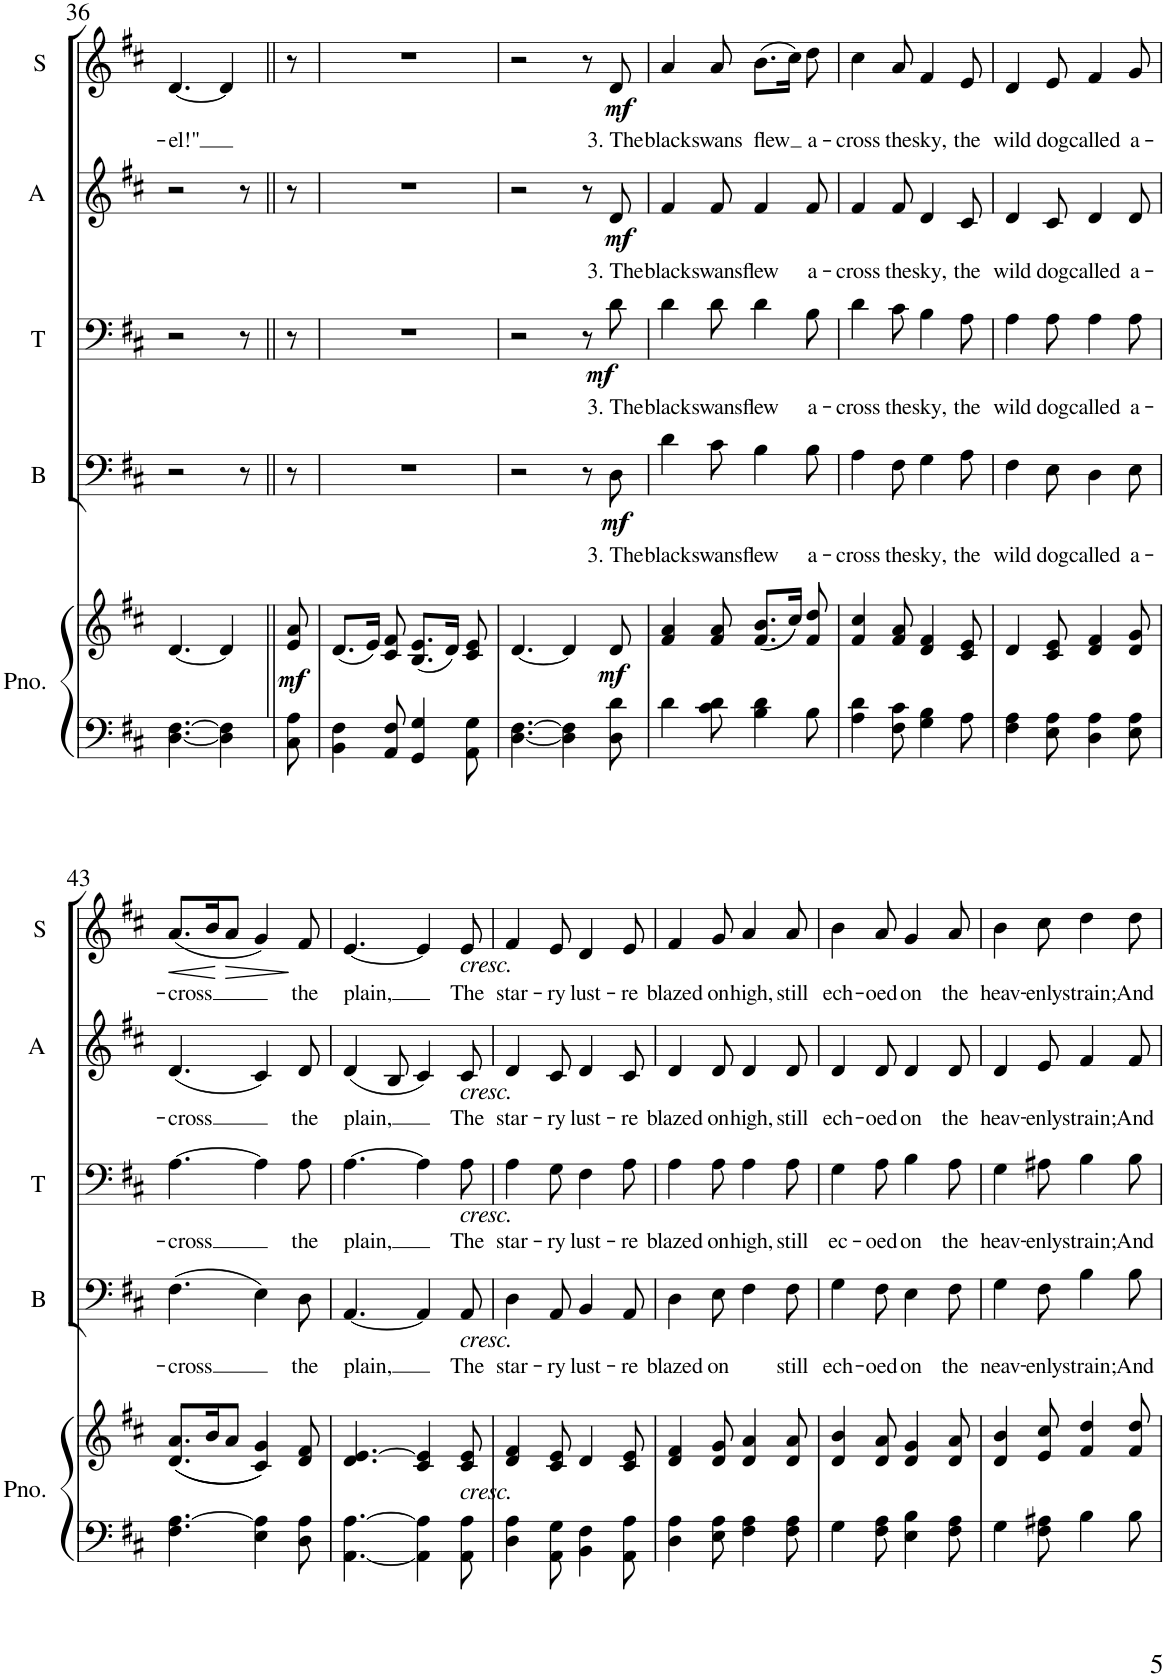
**kern	**kern	**dynam	**kern	**text	**dynam	**kern	**text	**dynam	**kern	**text	**dynam	**kern	**text	**dynam
*part5	*part5	*part5	*part4	*part4	*part4	*part3	*part3	*part3	*part2	*part2	*part2	*part1	*part1	*part1
*staff6	*staff5	*staff5/6	*staff4	*staff4	*staff4	*staff3	*staff3	*staff3	*staff2	*staff2	*staff2	*staff1	*staff1	*staff1
*I"Piano	*	*	*I"Bass	*	*	*I"Tenor	*	*	*I"Alto	*	*	*I"Soprano	*	*
*I'Pno.	*	*	*I'B	*	*	*I'T	*	*	*I'A	*	*	*I'S	*	*
!!LO:PB:g=z
*clefF4	*clefG2	*	*clefF4	*	*	*clefF4	*	*	*clefG2	*	*	*clefG2	*	*
*k[f#c#]	*k[f#c#]	*	*k[f#c#]	*	*	*k[f#c#]	*	*	*k[f#c#]	*	*	*k[f#c#]	*	*
*M6/8	*M6/8	*	*M6/8	*	*	*M6/8	*	*	*M6/8	*	*	*M6/8	*	*
=36	=36	=36	=36	=36	=36	=36	=36	=36	=36	=36	=36	=36	=36	=36
!	!	!	!	!	!	!	!	!	!	!	!	!	!LO:LY:b	!
[4.D\ [4.F#\	[4.d/	.	2r	.	.	2r	.	.	2r	.	.	[4.d/	-el!"	.
4D\] 4F#\]	4d/]	.	.	.	.	.	.	.	.	.	.	4d/]	.	.
.	.	.	8r	.	.	8r	.	.	8r	.	.	.	.	.
=37||	=37||	=37||	=37||	=37||	=37||	=37||	=37||	=37||	=37||	=37||	=37||	=37||	=37||	=37||
!	!	!LO:DY:b	!	!	!	!	!	!	!	!	!	!	!	!
8C#\ 8A\	8e/ 8a/	mf	8r	.	.	8r	.	.	8r	.	.	8r	.	.
=38	=38	=38	=38	=38	=38	=38	=38	=38	=38	=38	=38	=38	=38	=38
4BB\ 4F#\	(8.d/L	.	2.r	.	.	2.r	.	.	2.r	.	.	2.r	.	.
.	16e/Jk)	.	.	.	.	.	.	.	.	.	.	.	.	.
8AA/ 8F#/	8c#/ 8f#/	.	.	.	.	.	.	.	.	.	.	.	.	.
4GG/ 4G/	(8.B/ 8.e/L	.	.	.	.	.	.	.	.	.	.	.	.	.
.	16d/Jk)	.	.	.	.	.	.	.	.	.	.	.	.	.
8AA\ 8G\	8c#/ 8e/	.	.	.	.	.	.	.	.	.	.	.	.	.
=39	=39	=39	=39	=39	=39	=39	=39	=39	=39	=39	=39	=39	=39	=39
[4.D\ [4.F#\	[4.d/	.	2r	.	.	2r	.	.	2r	.	.	2r	.	.
4D\] 4F#\]	4d/]	.	.	.	.	.	.	.	.	.	.	.	.	.
.	.	.	8r	.	.	8r	.	.	8r	.	.	8r	.	.
!	!	!LO:DY:b	!	!LO:LY:b	!LO:DY:b	!	!LO:LY:b	!LO:DY:b	!	!LO:LY:b	!LO:DY:b	!	!LO:LY:b	!LO:DY:b
8D\ 8d\	8d/	mf	8D\	3. The	mf	8d\	3. The	mf	8d/	3. The	mf	8d/	3. The	mf
=40	=40	=40	=40	=40	=40	=40	=40	=40	=40	=40	=40	=40	=40	=40
!	!	!	!	!LO:LY:b	!	!	!LO:LY:b	!	!	!LO:LY:b	!	!	!LO:LY:b	!
4d\	4f#/ 4a/	.	4d\	black	.	4d\	black	.	4f#/	black	.	4a/	black	.
!	!	!	!	!LO:LY:b	!	!	!LO:LY:b	!	!	!LO:LY:b	!	!	!LO:LY:b	!
8c#\ 8d\	8f#/ 8a/	.	8c#\	swans	.	8d\	swans	.	8f#/	swans	.	8a/	swans	.
!	!	!	!	!LO:LY:b	!	!	!LO:LY:b	!	!	!LO:LY:b	!	!	!LO:LY:b	!
4B\ 4d\	((8.f#/ 8.b/L	.	4B\	flew	.	4d\	flew	.	4f#/	flew	.	(8.b\L	flew	.
.	16cc#/Jk))	.	.	.	.	.	.	.	.	.	.	16cc#\Jk)	.	.
!	!	!	!	!LO:LY:b	!	!	!LO:LY:b	!	!	!LO:LY:b	!	!	!LO:LY:b	!
8B\	8f#/ 8dd/	.	8B\	a-	.	8B\	a-	.	8f#/	a-	.	8dd\	a-	.
=41	=41	=41	=41	=41	=41	=41	=41	=41	=41	=41	=41	=41	=41	=41
!	!	!	!	!LO:LY:b	!	!	!LO:LY:b	!	!	!LO:LY:b	!	!	!LO:LY:b	!
4A\ 4d\	4f#/ 4cc#/	.	4A\	-cross	.	4d\	-cross	.	4f#/	-cross	.	4cc#\	-cross	.
!	!	!	!	!LO:LY:b	!	!	!LO:LY:b	!	!	!LO:LY:b	!	!	!LO:LY:b	!
8F#\ 8c#\	8f#/ 8a/	.	8F#\	the	.	8c#\	the	.	8f#/	the	.	8a/	the	.
!	!	!	!	!LO:LY:b	!	!	!LO:LY:b	!	!	!LO:LY:b	!	!	!LO:LY:b	!
4G\ 4B\	4d/ 4f#/	.	4G\	sky,	.	4B\	sky,	.	4d/	sky,	.	4f#/	sky,	.
!	!	!	!	!LO:LY:b	!	!	!LO:LY:b	!	!	!LO:LY:b	!	!	!LO:LY:b	!
8A\	8c#/ 8e/	.	8A\	the	.	8A\	the	.	8c#/	the	.	8e/	the	.
=42	=42	=42	=42	=42	=42	=42	=42	=42	=42	=42	=42	=42	=42	=42
!	!	!	!	!LO:LY:b	!	!	!LO:LY:b	!	!	!LO:LY:b	!	!	!LO:LY:b	!
4F#\ 4A\	4d/	.	4F#\	wild	.	4A\	wild	.	4d/	wild	.	4d/	wild	.
!	!	!	!	!LO:LY:b	!	!	!LO:LY:b	!	!	!LO:LY:b	!	!	!LO:LY:b	!
8E\ 8A\	8c#/ 8e/	.	8E\	dog	.	8A\	dog	.	8c#/	dog	.	8e/	dog	.
!	!	!	!	!LO:LY:b	!	!	!LO:LY:b	!	!	!LO:LY:b	!	!	!LO:LY:b	!
4D\ 4A\	4d/ 4f#/	.	4D\	called	.	4A\	called	.	4d/	called	.	4f#/	called	.
!	!	!	!	!LO:LY:b	!	!	!LO:LY:b	!	!	!LO:LY:b	!	!	!LO:LY:b	!
8E\ 8A\	8d/ 8g/	.	8E\	a-	.	8A\	a-	.	8d/	a-	.	8g/	a-	.
!!LO:LB:g=z
=43	=43	=43	=43	=43	=43	=43	=43	=43	=43	=43	=43	=43	=43	=43
!	!	!	!	!LO:LY:b	!	!	!LO:LY:b	!	!	!LO:LY:b	!	!	!LO:LY:b	!LO:HP:b
4.F#\ [4.A\	((8.d/ 8.a/L	.	(4.F#\	-cross	.	[4.A\	-cross	.	(4.d/	-cross	.	(8.a/L	-cross	<
.	16b/K	.	.	.	.	.	.	.	.	.	.	16b/K	.	.
!	!	!	!	!	!	!	!	!	!	!	!	!	!	!LO:HP:n=1:b
.	8a/J	.	.	.	.	.	.	.	.	.	.	8a/J	.	[ >
4E\ 4A\]	4c#/ 4g/))	.	4E\)	.	.	4A\]	.	.	4c#/)	.	.	4g/)	.	.
!	!	!	!	!LO:LY:b	!	!	!LO:LY:b	!	!	!LO:LY:b	!	!	!LO:LY:b	!
8D\ 8A\	8d/ 8f#/	.	8D\	the	.	8A\	the	.	8d/	the	.	8f#/	the	]
=44	=44	=44	=44	=44	=44	=44	=44	=44	=44	=44	=44	=44	=44	=44
!	!	!	!	!LO:LY:b	!	!	!LO:LY:b	!	!	!LO:LY:b	!	!	!LO:LY:b	!
[4.AA\ [4.A\	4.d/ [4.e/	.	[4.AA/	plain,	.	[4.A\	plain,	.	(4d/	plain,	.	[4.e/	plain,	.
.	.	.	.	.	.	.	.	.	8B/	.	.	.	.	.
4AA\] 4A\]	4c#/ 4e/]	.	4AA/]	.	.	4A\]	.	.	4c#/)	.	.	4e/]	.	.
!	!	!	!	!	!	!	!	!	!	!	!	!LO:TX:b:i:t=cresc.	!	!
!	!	!	!	!	!	!	!	!	!LO:TX:b:i:t=cresc.	!	!	!	!	!
!	!	!	!	!	!	!LO:TX:b:i:t=cresc.	!	!	!	!	!	!	!	!
!	!	!	!LO:TX:b:i:t=cresc.	!	!	!	!	!	!	!	!	!	!	!
!	!LO:TX:b:i:t=cresc.	!	!	!	!	!	!	!	!	!	!	!	!	!
!	!	!	!	!LO:LY:b	!	!	!LO:LY:b	!	!	!LO:LY:b	!	!	!LO:LY:b	!
8AA\ 8A\	8c#/ 8e/	.	8AA/	The	.	8A\	The	.	8c#/	The	.	8e/	The	.
=45	=45	=45	=45	=45	=45	=45	=45	=45	=45	=45	=45	=45	=45	=45
!	!	!	!	!LO:LY:b	!	!	!LO:LY:b	!	!	!LO:LY:b	!	!	!LO:LY:b	!
4D\ 4A\	4d/ 4f#/	.	4D\	star-	.	4A\	star-	.	4d/	star-	.	4f#/	star-	.
!	!	!	!	!LO:LY:b	!	!	!LO:LY:b	!	!	!LO:LY:b	!	!	!LO:LY:b	!
8AA\ 8G\	8c#/ 8e/	.	8AA/	-ry	.	8G\	-ry	.	8c#/	-ry	.	8e/	-ry	.
!	!	!	!	!LO:LY:b	!	!	!LO:LY:b	!	!	!LO:LY:b	!	!	!LO:LY:b	!
4BB\ 4F#\	4d/	.	4BB/	lust-	.	4F#\	lust-	.	4d/	lust-	.	4d/	lust-	.
!	!	!	!	!LO:LY:b	!	!	!LO:LY:b	!	!	!LO:LY:b	!	!	!LO:LY:b	!
8AA\ 8A\	8c#/ 8e/	.	8AA/	-re	.	8A\	-re	.	8c#/	-re	.	8e/	-re	.
=46	=46	=46	=46	=46	=46	=46	=46	=46	=46	=46	=46	=46	=46	=46
!	!	!	!	!LO:LY:b	!	!	!LO:LY:b	!	!	!LO:LY:b	!	!	!LO:LY:b	!
4D\ 4A\	4d/ 4f#/	.	4D\	blazed	.	4A\	blazed	.	4d/	blazed	.	4f#/	blazed	.
!	!	!	!	!LO:LY:b	!	!	!LO:LY:b	!	!	!LO:LY:b	!	!	!LO:LY:b	!
8E\ 8A\	8d/ 8g/	.	8E\	on	.	8A\	on	.	8d/	on	.	8g/	on	.
!	!	!	!	!	!	!	!LO:LY:b	!	!	!LO:LY:b	!	!	!LO:LY:b	!
4F#\ 4A\	4d/ 4a/	.	4F#\	.	.	4A\	high,	.	4d/	high,	.	4a/	high,	.
!	!	!	!	!LO:LY:b	!	!	!LO:LY:b	!	!	!LO:LY:b	!	!	!LO:LY:b	!
8F#\ 8A\	8d/ 8a/	.	8F#\	still	.	8A\	still	.	8d/	still	.	8a/	still	.
=47	=47	=47	=47	=47	=47	=47	=47	=47	=47	=47	=47	=47	=47	=47
!	!	!	!	!LO:LY:b	!	!	!LO:LY:b	!	!	!LO:LY:b	!	!	!LO:LY:b	!
4G\	4d/ 4b/	.	4G\	ech-	.	4G\	ec-	.	4d/	ech-	.	4b\	ech-	.
!	!	!	!	!LO:LY:b	!	!	!LO:LY:b	!	!	!LO:LY:b	!	!	!LO:LY:b	!
8F#\ 8A\	8d/ 8a/	.	8F#\	-oed	.	8A\	-oed	.	8d/	-oed	.	8a/	-oed	.
!	!	!	!	!LO:LY:b	!	!	!LO:LY:b	!	!	!LO:LY:b	!	!	!LO:LY:b	!
4E\ 4B\	4d/ 4g/	.	4E\	on	.	4B\	on	.	4d/	on	.	4g/	on	.
!	!	!	!	!LO:LY:b	!	!	!LO:LY:b	!	!	!LO:LY:b	!	!	!LO:LY:b	!
8F#\ 8A\	8d/ 8a/	.	8F#\	the	.	8A\	the	.	8d/	the	.	8a/	the	.
=48	=48	=48	=48	=48	=48	=48	=48	=48	=48	=48	=48	=48	=48	=48
!	!	!	!	!LO:LY:b	!	!	!LO:LY:b	!	!	!LO:LY:b	!	!	!LO:LY:b	!
4G\	4d/ 4b/	.	4G\	neav-	.	4G\	heav-	.	4d/	heav-	.	4b\	heav-	.
!	!	!	!	!LO:LY:b	!	!	!LO:LY:b	!	!	!LO:LY:b	!	!	!LO:LY:b	!
8F#\ 8A#X\	8e/ 8cc#/	.	8F#\	-enly	.	8A#X\	-enly	.	8e/	-enly	.	8cc#\	-enly	.
!	!	!	!	!LO:LY:b	!	!	!LO:LY:b	!	!	!LO:LY:b	!	!	!LO:LY:b	!
4B\	4f#/ 4dd/	.	4B\	strain;	.	4B\	strain;	.	4f#/	strain;	.	4dd\	strain;	.
!	!	!	!	!LO:LY:b	!	!	!LO:LY:b	!	!	!LO:LY:b	!	!	!LO:LY:b	!
8B\	8f#/ 8dd/	.	8B\	And	.	8B\	And	.	8f#/	And	.	8dd\	And	.
=	=	=	=	=	=	=	=	=	=	=	=	=	=	=
*-	*-	*-	*-	*-	*-	*-	*-	*-	*-	*-	*-	*-	*-	*-
